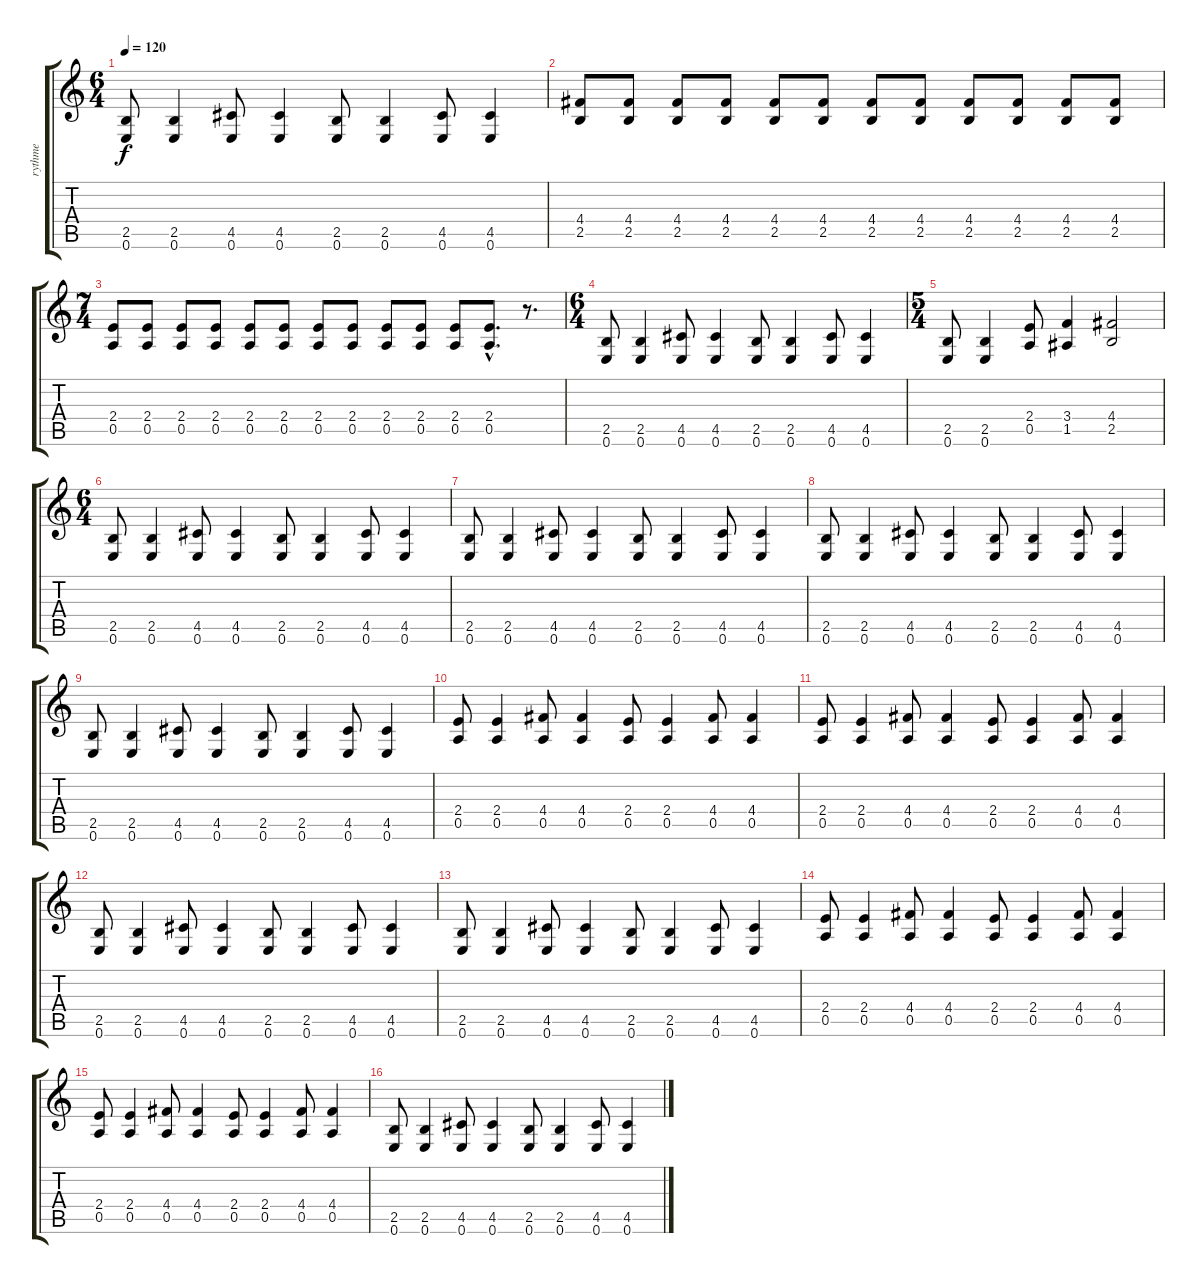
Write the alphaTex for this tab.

\track ("rythme" "rythme") {instrument distortionguitar}
\staff {score tabs}
\tuning (E4 B3 G3 D3 A2 E2) {hide}
\ts (6 4)
\tempo 120
\clef g2
\ks c
(2.5 0.6).8{dy f} (2.5 0.6).4 (4.5 0.6).8 (4.5 0.6).4 (2.5 0.6).8 (2.5 0.6).4 (4.5 0.6).8 (4.5 0.6).4 |
(4.4 2.5).8 (4.4 2.5).8 (4.4 2.5).8 (4.4 2.5).8 (4.4 2.5).8 (4.4 2.5).8 (4.4 2.5).8 (4.4 2.5).8 (4.4 2.5).8 (4.4 2.5).8 (4.4 2.5).8 (4.4 2.5).8 |
\ts (7 4)
(2.4 0.5).8 (2.4 0.5).8 (2.4 0.5).8 (2.4 0.5).8 (2.4 0.5).8 (2.4 0.5).8 (2.4 0.5).8 (2.4 0.5).8 (2.4 0.5).8 (2.4 0.5).8 (2.4 0.5).8 (2.4{hac} 0.5{hac}).8{d} r.8{d} |
\ts (6 4)
(2.5 0.6).8 (2.5 0.6).4 (4.5 0.6).8 (4.5 0.6).4 (2.5 0.6).8 (2.5 0.6).4 (4.5 0.6).8 (4.5 0.6).4 |
\ts (5 4)
(2.5 0.6).8 (2.5 0.6).4 (2.4 0.5).8 (3.4 1.5).4 (4.4 2.5).2 |
\ts (6 4)
(2.5 0.6).8 (2.5 0.6).4 (4.5 0.6).8 (4.5 0.6).4 (2.5 0.6).8 (2.5 0.6).4 (4.5 0.6).8 (4.5 0.6).4 |
(2.5 0.6).8 (2.5 0.6).4 (4.5 0.6).8 (4.5 0.6).4 (2.5 0.6).8 (2.5 0.6).4 (4.5 0.6).8 (4.5 0.6).4 |
(2.5 0.6).8 (2.5 0.6).4 (4.5 0.6).8 (4.5 0.6).4 (2.5 0.6).8 (2.5 0.6).4 (4.5 0.6).8 (4.5 0.6).4 |
(2.5 0.6).8 (2.5 0.6).4 (4.5 0.6).8 (4.5 0.6).4 (2.5 0.6).8 (2.5 0.6).4 (4.5 0.6).8 (4.5 0.6).4 |
(2.4 0.5).8 (2.4 0.5).4 (4.4 0.5).8 (4.4 0.5).4 (2.4 0.5).8 (2.4 0.5).4 (4.4 0.5).8 (4.4 0.5).4 |
(2.4 0.5).8 (2.4 0.5).4 (4.4 0.5).8 (4.4 0.5).4 (2.4 0.5).8 (2.4 0.5).4 (4.4 0.5).8 (4.4 0.5).4 |
(2.5 0.6).8 (2.5 0.6).4 (4.5 0.6).8 (4.5 0.6).4 (2.5 0.6).8 (2.5 0.6).4 (4.5 0.6).8 (4.5 0.6).4 |
(2.5 0.6).8 (2.5 0.6).4 (4.5 0.6).8 (4.5 0.6).4 (2.5 0.6).8 (2.5 0.6).4 (4.5 0.6).8 (4.5 0.6).4 |
(2.4 0.5).8 (2.4 0.5).4 (4.4 0.5).8 (4.4 0.5).4 (2.4 0.5).8 (2.4 0.5).4 (4.4 0.5).8 (4.4 0.5).4 |
(2.4 0.5).8 (2.4 0.5).4 (4.4 0.5).8 (4.4 0.5).4 (2.4 0.5).8 (2.4 0.5).4 (4.4 0.5).8 (4.4 0.5).4 |
(2.5 0.6).8 (2.5 0.6).4 (4.5 0.6).8 (4.5 0.6).4 (2.5 0.6).8 (2.5 0.6).4 (4.5 0.6).8 (4.5 0.6).4
